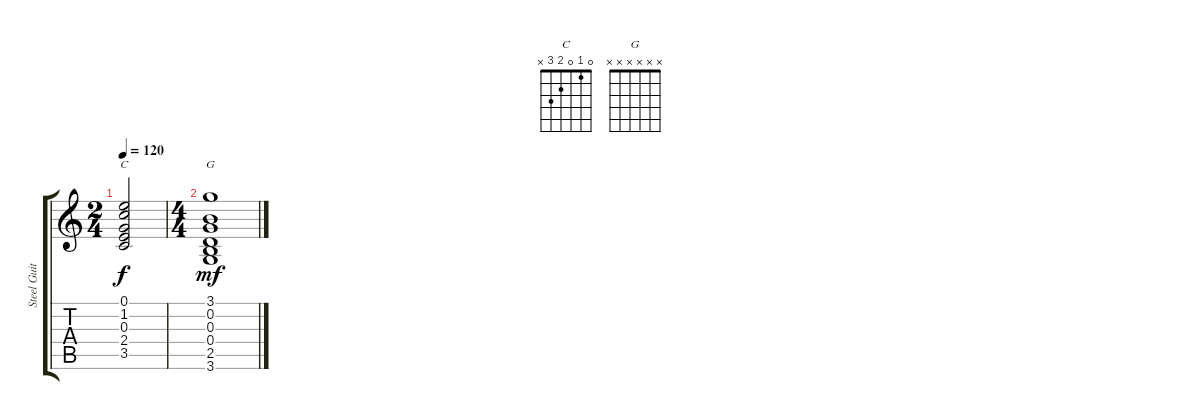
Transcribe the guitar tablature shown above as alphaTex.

\track ("Steel Guitar" "Steel Guit") {instrument acousticguitarsteel}
\staff {score tabs}
\tuning (E4 B3 G3 D3 A2 E2) {hide}
\chord ("C" 0 1 0 2 3 x)
\chord ("G" x x x x x x)
\ts (2 4)
\tempo 120
\clef g2
\ks c
(0.1 1.2 0.3 2.4 3.5).2{ch "C" dy f} |
\ts (4 4)
(3.1 0.2 0.3 0.4 2.5 3.6).1{ch "G" dy mf}
